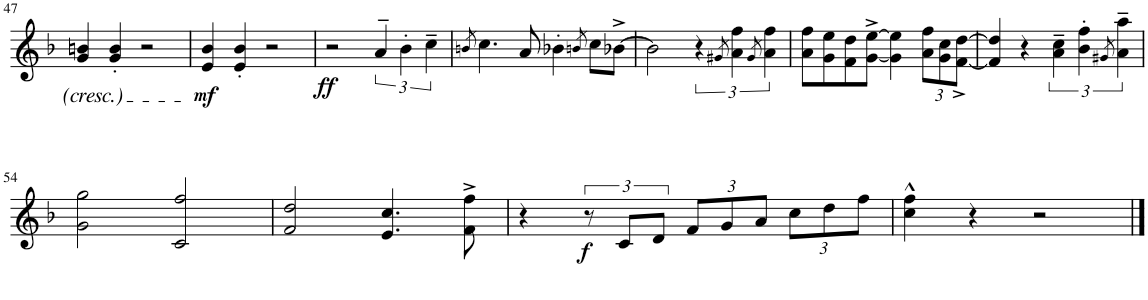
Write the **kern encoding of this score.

**kern	**dynam
*part1	*part1
*staff1	*staff1
*I"Bb Trumpet I, II	*
*I'Bb Tpt. I, II	*
!!LO:PB:g=z
*clefG2	*
*Trd1c2	*
*k[b-]	*
*M4/4	*
*met(c)	*
=47	=47
4g/ 4bn/	.
4g/' 4b/'	.
2r	.
=48	=48
!	!LO:DY:b
4e/ 4b-/	mf
4e/' 4b-/'	.
2r	.
=49	=49
!	!LO:DY:b
2r	ff
6a~>/	.
6b-'>\	.
6cc~>\	.
=50	=50
8qbn/	.
4.cc\	.
8a/	.
4b-X'>\	.
8qbn/	.
8cc\L	.
[8b-X^>\J	.
=51	=51
2b-\]	.
6r	.
8qg#X/	.
6a\ 6ff\	.
8qg#/	.
6a\ 6ff\	.
=52	=52
8a\ 8ff\L	.
8g\ 8ee\	.
8f\ 8dd\	.
[8g\^> [8ee\^>J	.
4g\] 4ee\]	.
*Xbrackettup	*
12a\ 12ff\L	.
12g\ 12cc\	.
[12f\^< [12dd\^<J	.
=53	=53
4f/] 4dd/]	.
4r	.
*brackettup	*
6a\~> 6cc\~>	.
6b-\'> 6ff\'>	.
8qg#X/	.
6a\~> 6aa\~>	.
!!LO:LB:g=z
=54	=54
2g\ 2gg\	.
2c/ 2ff/	.
=55	=55
2f/ 2dd/	.
4.e/ 4.cc/	.
8f\^> 8ff\^>	.
=56	=56
4r	.
!	!LO:DY:b
12r	f
12c/L	.
12d/J	.
*Xbrackettup	*
12f/L	.
12g/	.
12a/J	.
12cc\L	.
12dd\	.
12ff\J	.
=57	=57
4cc\^^ 4ff\^^	.
4r	.
2r	.
==	==
*-	*-
